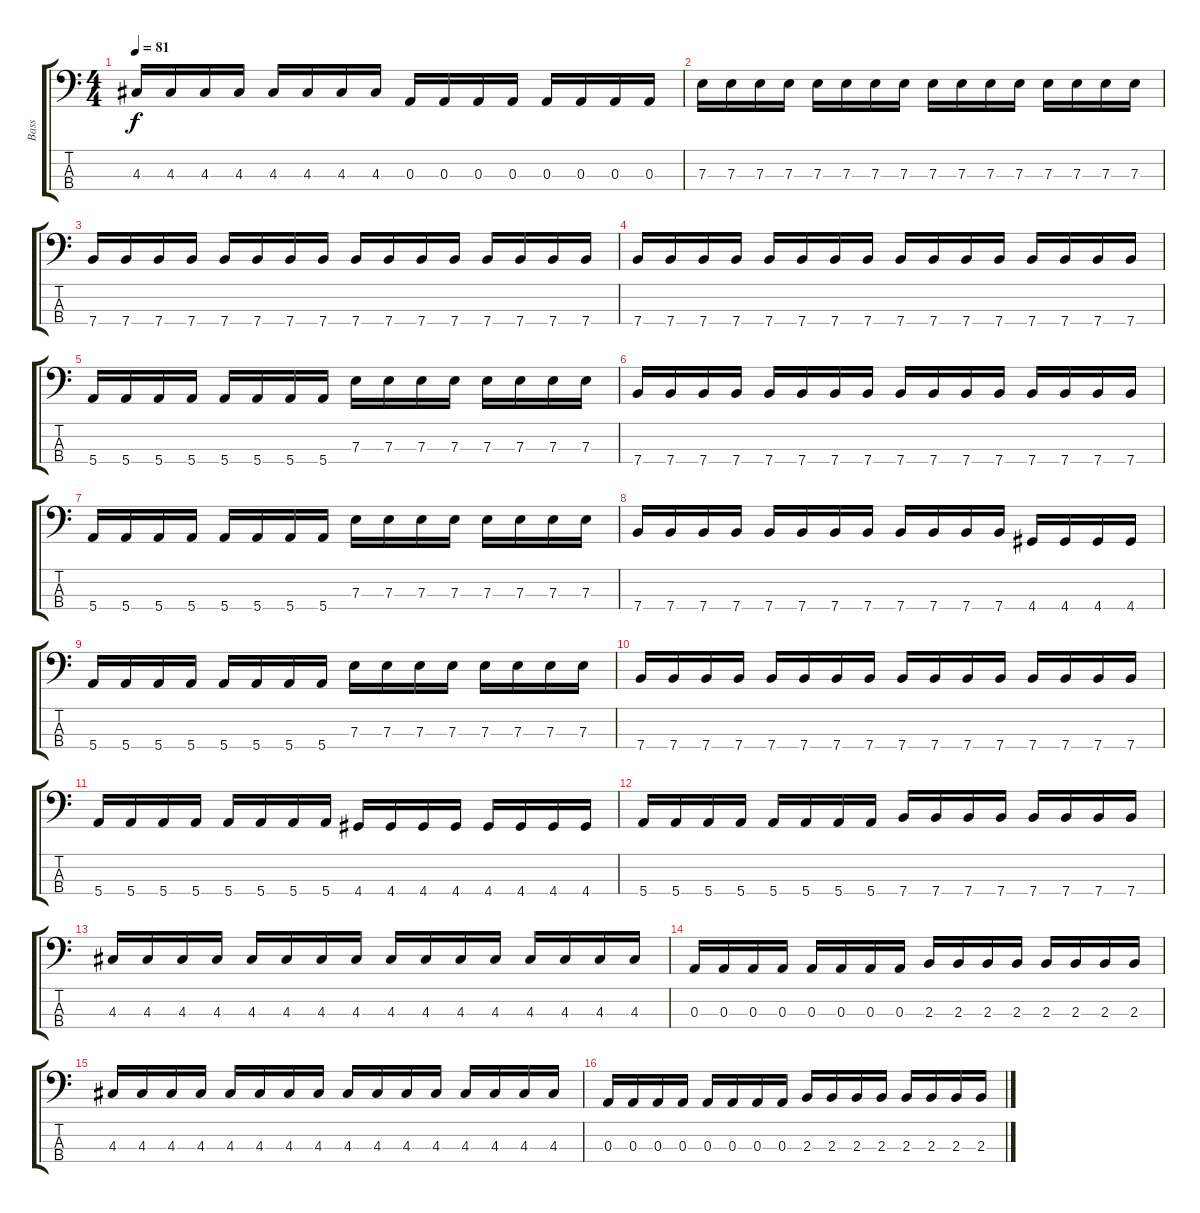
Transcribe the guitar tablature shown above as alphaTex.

\track ("Bass" "Bass") {instrument electricbassfinger}
\staff {score tabs}
\tuning (G2 D2 A1 E1) {hide}
\ts (4 4)
\tempo 81
\clef f4
\ks c
4.3.16{dy f} 4.3.16 4.3.16 4.3.16 4.3.16 4.3.16 4.3.16 4.3.16 0.3.16 0.3.16 0.3.16 0.3.16 0.3.16 0.3.16 0.3.16 0.3.16 |
7.3.16 7.3.16 7.3.16 7.3.16 7.3.16 7.3.16 7.3.16 7.3.16 7.3.16 7.3.16 7.3.16 7.3.16 7.3.16 7.3.16 7.3.16 7.3.16 |
7.4.16 7.4.16 7.4.16 7.4.16 7.4.16 7.4.16 7.4.16 7.4.16 7.4.16 7.4.16 7.4.16 7.4.16 7.4.16 7.4.16 7.4.16 7.4.16 |
7.4.16 7.4.16 7.4.16 7.4.16 7.4.16 7.4.16 7.4.16 7.4.16 7.4.16 7.4.16 7.4.16 7.4.16 7.4.16 7.4.16 7.4.16 7.4.16 |
5.4.16 5.4.16 5.4.16 5.4.16 5.4.16 5.4.16 5.4.16 5.4.16 7.3.16 7.3.16 7.3.16 7.3.16 7.3.16 7.3.16 7.3.16 7.3.16 |
7.4.16 7.4.16 7.4.16 7.4.16 7.4.16 7.4.16 7.4.16 7.4.16 7.4.16 7.4.16 7.4.16 7.4.16 7.4.16 7.4.16 7.4.16 7.4.16 |
5.4.16 5.4.16 5.4.16 5.4.16 5.4.16 5.4.16 5.4.16 5.4.16 7.3.16 7.3.16 7.3.16 7.3.16 7.3.16 7.3.16 7.3.16 7.3.16 |
7.4.16 7.4.16 7.4.16 7.4.16 7.4.16 7.4.16 7.4.16 7.4.16 7.4.16 7.4.16 7.4.16 7.4.16 4.4.16 4.4.16 4.4.16 4.4.16 |
5.4.16 5.4.16 5.4.16 5.4.16 5.4.16 5.4.16 5.4.16 5.4.16 7.3.16 7.3.16 7.3.16 7.3.16 7.3.16 7.3.16 7.3.16 7.3.16 |
7.4.16 7.4.16 7.4.16 7.4.16 7.4.16 7.4.16 7.4.16 7.4.16 7.4.16 7.4.16 7.4.16 7.4.16 7.4.16 7.4.16 7.4.16 7.4.16 |
5.4.16 5.4.16 5.4.16 5.4.16 5.4.16 5.4.16 5.4.16 5.4.16 4.4.16 4.4.16 4.4.16 4.4.16 4.4.16 4.4.16 4.4.16 4.4.16 |
5.4.16 5.4.16 5.4.16 5.4.16 5.4.16 5.4.16 5.4.16 5.4.16 7.4.16 7.4.16 7.4.16 7.4.16 7.4.16 7.4.16 7.4.16 7.4.16 |
4.3.16 4.3.16 4.3.16 4.3.16 4.3.16 4.3.16 4.3.16 4.3.16 4.3.16 4.3.16 4.3.16 4.3.16 4.3.16 4.3.16 4.3.16 4.3.16 |
0.3.16 0.3.16 0.3.16 0.3.16 0.3.16 0.3.16 0.3.16 0.3.16 2.3.16 2.3.16 2.3.16 2.3.16 2.3.16 2.3.16 2.3.16 2.3.16 |
4.3.16 4.3.16 4.3.16 4.3.16 4.3.16 4.3.16 4.3.16 4.3.16 4.3.16 4.3.16 4.3.16 4.3.16 4.3.16 4.3.16 4.3.16 4.3.16 |
0.3.16 0.3.16 0.3.16 0.3.16 0.3.16 0.3.16 0.3.16 0.3.16 2.3.16 2.3.16 2.3.16 2.3.16 2.3.16 2.3.16 2.3.16 2.3.16
